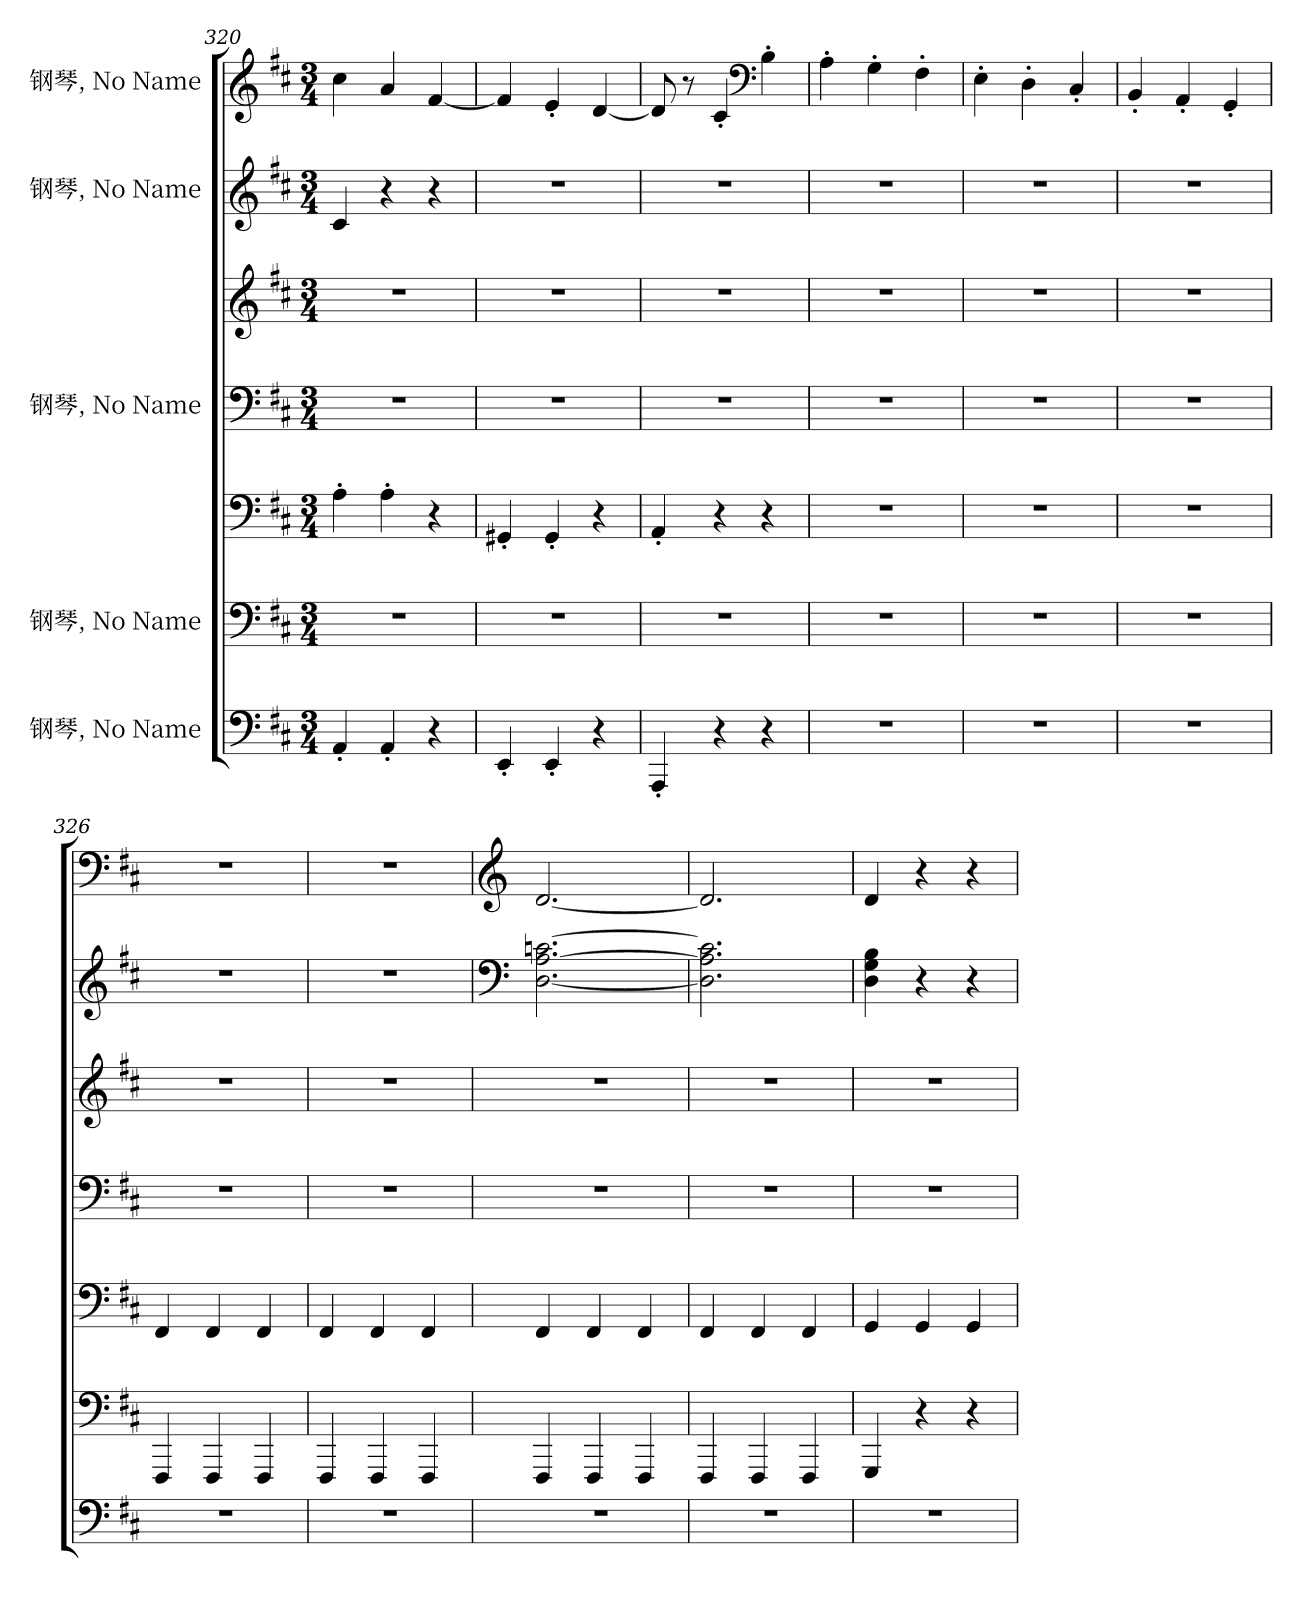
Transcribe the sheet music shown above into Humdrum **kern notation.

**kern	**kern	**kern	**kern	**kern	**kern	**kern
*part5	*part4	*part4	*part3	*part3	*part2	*part1
*staff7	*staff6	*staff5	*staff4	*staff3	*staff2	*staff1
*I"钢琴, No Name	*I"钢琴, No Name	*	*I"钢琴, No Name	*	*I"钢琴, No Name	*I"钢琴, No Name
*clefF4	*clefF4	*clefF4	*clefF4	*clefG2	*clefG2	*clefG2
*k[f#c#]	*k[f#c#]	*k[f#c#]	*k[f#c#]	*k[f#c#]	*k[f#c#]	*k[f#c#]
*M3/4	*M3/4	*M3/4	*M3/4	*M3/4	*M3/4	*M3/4
=320	=320	=320	=320	=320	=320	=320
4AA'/	2.r	4A'\	2.r	2.r	4c#/	4cc#\
4AA'/	.	4A'\	.	.	4r	4a/
*	*	*	*	*	*	*MM197
4r	.	4r	.	.	4r	[4f#/
!!LO:PB:g=z
=321	=321	=321	=321	=321	=321	=321
4EE'/	2.r	4GG#X'/	2.r	2.r	2.r	4f#/]
4EE'/	.	4GG#'/	.	.	.	4e'/
4r	.	4r	.	.	.	[4d/
=322	=322	=322	=322	=322	=322	=322
4AAA'/	2.r	4AA'/	2.r	2.r	2.r	8d/]
.	.	.	.	.	.	8r
4r	.	4r	.	.	.	4c#'/
*	*	*	*	*	*	*clefF4
4r	.	4r	.	.	.	4B'\
=323	=323	=323	=323	=323	=323	=323
2.r	2.r	2.r	2.r	2.r	2.r	4A'\
.	.	.	.	.	.	4G'\
.	.	.	.	.	.	4F#'\
=324	=324	=324	=324	=324	=324	=324
2.r	2.r	2.r	2.r	2.r	2.r	4E'\
.	.	.	.	.	.	4D'\
.	.	.	.	.	.	4C#'/
=325	=325	=325	=325	=325	=325	=325
2.r	2.r	2.r	2.r	2.r	2.r	4BB'/
.	.	.	.	.	.	4AA'/
.	.	.	.	.	.	4GG'/
=326	=326	=326	=326	=326	=326	=326
*	*	*	*	*	*	*MM197
2.r	4FFF#/	4FF#/	2.r	2.r	2.r	2.r
.	4FFF#/	4FF#/	.	.	.	.
.	4FFF#/	4FF#/	.	.	.	.
=327	=327	=327	=327	=327	=327	=327
2.r	4FFF#/	4FF#/	2.r	2.r	2.r	2.r
.	4FFF#/	4FF#/	.	.	.	.
.	4FFF#/	4FF#/	.	.	.	.
=328	=328	=328	=328	=328	=328	=328
*	*	*	*	*	*clefF4	*clefG2
*	*	*	*	*	*	*MM199
2.r	4FFF#/	4FF#/	2.r	2.r	[2.D\ [2.A\ [2.cn\	[2.d/
.	4FFF#/	4FF#/	.	.	.	.
.	4FFF#/	4FF#/	.	.	.	.
!!LO:PB:g=z
=329	=329	=329	=329	=329	=329	=329
2.r	4FFF#/	4FF#/	2.r	2.r	2.D\] 2.A\] 2.c\]	2.d/]
.	4FFF#/	4FF#/	.	.	.	.
.	4FFF#/	4FF#/	.	.	.	.
=330	=330	=330	=330	=330	=330	=330
2.r	4GGG/	4GG/	2.r	2.r	4D\ 4G\ 4B\	4d/
.	4r	4GG/	.	.	4r	4r
.	4r	4GG/	.	.	4r	4r
=	=	=	=	=	=	=
*-	*-	*-	*-	*-	*-	*-
